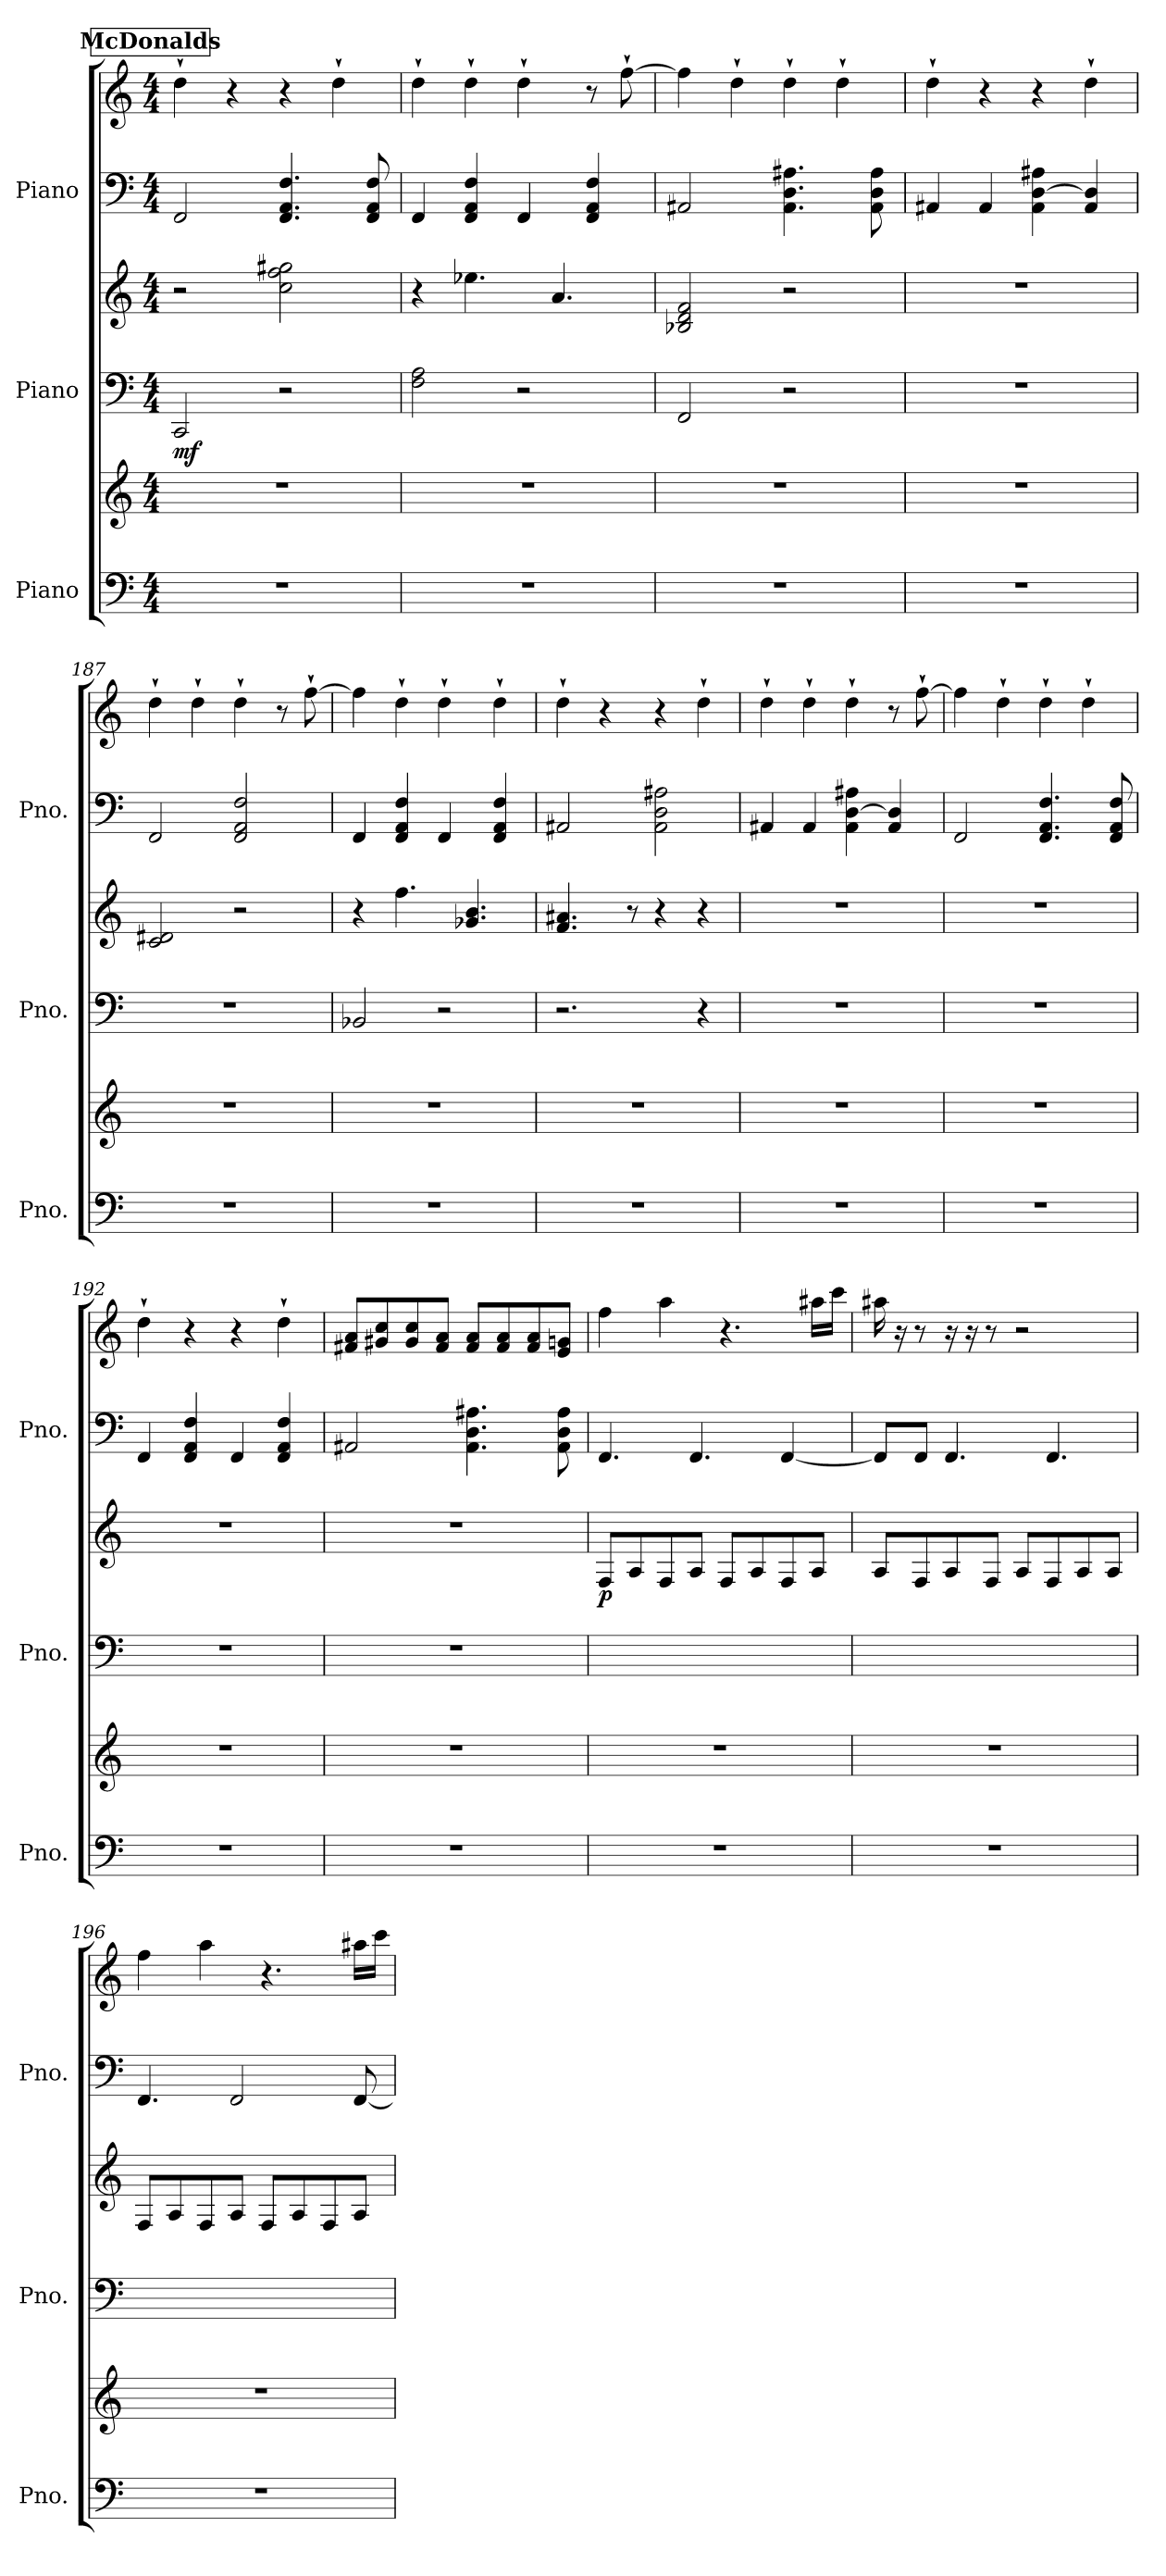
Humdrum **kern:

**kern	**kern	**kern	**kern	**dynam	**kern	**kern
*part3	*part3	*part2	*part2	*part2	*part1	*part1
*staff6	*staff5	*staff4	*staff3	*staff3/4	*staff2	*staff1
*I"Piano	*	*I"Piano	*	*	*I"Piano	*
*I'Pno.	*	*I'Pno.	*	*	*I'Pno.	*
!!LO:PB:g=z
*clefF4	*clefG2	*clefF4	*clefG2	*	*clefF4	*clefG2
*k[]	*k[]	*k[]	*k[]	*	*k[]	*k[]
*M4/4	*M4/4	*M4/4	*M4/4	*	*M4/4	*M4/4
!!LO:REH:place=s1:a:B:fs=14:t=McDonalds
=183	=183	=183	=183	=183	=183	=183
!	!	!	!	!LO:DY:b=2	!	!
1r	1r	2CC/	2r	mf	2FF/	4dd`\
.	.	.	.	.	.	4r
.	.	2r	2cc\ 2ff\ 2gg#X\	.	4.FF/ 4.AA/ 4.F/	4r
.	.	.	.	.	.	4dd`\
.	.	.	.	.	8FF/ 8AA/ 8F/	.
=184	=184	=184	=184	=184	=184	=184
1r	1r	2F\ 2A\	4r	.	4FF/	4dd`\
.	.	.	4.ee-X\	.	4FF/ 4AA/ 4F/	4dd`\
.	.	2r	.	.	4FF/	4dd`\
.	.	.	4.a/	.	.	.
.	.	.	.	.	4FF/ 4AA/ 4F/	8r
.	.	.	.	.	.	[8ff`\
=185	=185	=185	=185	=185	=185	=185
1r	1r	2FF/	2B-X/ 2d/ 2f/	.	2AA#X/	4ff\]
.	.	.	.	.	.	4dd`\
.	.	2r	2r	.	4.AA#\ 4.D\ 4.A#X\	4dd`\
.	.	.	.	.	.	4dd`\
.	.	.	.	.	8AA#\ 8D\ 8A#\	.
=186	=186	=186	=186	=186	=186	=186
1r	1r	1r	1r	.	4AA#X/	4dd`\
.	.	.	.	.	4AA#/	4r
.	.	.	.	.	4AA#\ [4D\ 4A#X\	4r
.	.	.	.	.	4AA#/ 4D/]	4dd`\
=187	=187	=187	=187	=187	=187	=187
1r	1r	1r	2c/ 2d#X/	.	2FF/	4dd`\
.	.	.	.	.	.	4dd`\
.	.	.	2r	.	2FF/ 2AA/ 2F/	4dd`\
.	.	.	.	.	.	8r
.	.	.	.	.	.	[8ff`\
=188	=188	=188	=188	=188	=188	=188
1r	1r	2BB-X/	4r	.	4FF/	4ff\]
.	.	.	4.ff\	.	4FF/ 4AA/ 4F/	4dd`\
.	.	2r	.	.	4FF/	4dd`\
.	.	.	4.g-X/ 4.b/	.	.	.
.	.	.	.	.	4FF/ 4AA/ 4F/	4dd`\
=189	=189	=189	=189	=189	=189	=189
1r	1r	2.r	4.f/ 4.a#X/	.	2AA#X/	4dd`\
.	.	.	.	.	.	4r
.	.	.	8r	.	.	.
.	.	.	4r	.	2AA#\ 2D\ 2A#X\	4r
.	.	4r	4r	.	.	4dd`\
!!LO:LB:g=z
=190	=190	=190	=190	=190	=190	=190
1r	1r	1r	1r	.	4AA#X/	4dd`\
.	.	.	.	.	4AA#/	4dd`\
.	.	.	.	.	4AA#\ [4D\ 4A#X\	4dd`\
.	.	.	.	.	4AA#/ 4D/]	8r
.	.	.	.	.	.	[8ff`\
=191	=191	=191	=191	=191	=191	=191
1r	1r	1r	1r	.	2FF/	4ff\]
.	.	.	.	.	.	4dd`\
.	.	.	.	.	4.FF/ 4.AA/ 4.F/	4dd`\
.	.	.	.	.	.	4dd`\
.	.	.	.	.	8FF/ 8AA/ 8F/	.
=192	=192	=192	=192	=192	=192	=192
1r	1r	1r	1r	.	4FF/	4dd`\
.	.	.	.	.	4FF/ 4AA/ 4F/	4r
.	.	.	.	.	4FF/	4r
.	.	.	.	.	4FF/ 4AA/ 4F/	4dd`\
=193	=193	=193	=193	=193	=193	=193
!!LO:REH:place=s1:a:B:fs=14:t=Fried Rice
*	*	*	*	*	*	*MM170
1r	1r	1r	1r	.	2AA#X/	8f#X/ 8a/L
.	.	.	.	.	.	8g#X/ 8cc/
.	.	.	.	.	.	8g#/ 8cc/
.	.	.	.	.	.	8f#/ 8a/J
.	.	.	.	.	4.AA#\ 4.D\ 4.A#X\	8f#/ 8a/L
.	.	.	.	.	.	8f#/ 8a/
.	.	.	.	.	.	8f#/ 8a/
.	.	.	.	.	8AA#\ 8D\ 8A#\	8e/ 8gn/J
=194	=194	=194	=194	=194	=194	=194
!	!	!	!	!LO:DY:b	!	!
1r	1r	4ryy	8F/L	p	4.FF/	4ff\
.	.	.	8A/	.	.	.
.	.	4f\yy` 4a\yy`	8F/	.	.	4aa\
.	.	.	8A/J	.	4.FF/	.
.	.	4g\yy` 4b-X\yy`	8F/L	.	.	4.r
.	.	.	8A/	.	.	.
.	.	4ryy	8F/	.	[4FF/	.
.	.	.	8A/J	.	.	16aa#X\LL
.	.	.	.	.	.	16ccc\JJ
!!LO:PB:g=z
=195	=195	=195	=195	=195	=195	=195
1r	1r	4ryy	8A/L	.	8FF/L]	16aa#X\
.	.	.	.	.	.	16r
.	.	.	8F/	.	8FF/J	8r
.	.	4f\yy` 4a\yy`	8A/	.	4.FF/	16r
.	.	.	.	.	.	16r
.	.	.	8F/J	.	.	8r
.	.	4g\yy` 4b-X\yy`	8A/L	.	.	2r
.	.	.	8F/	.	4.FF/	.
.	.	4f\yy` 4a\yy`	8A/	.	.	.
.	.	.	8A/J	.	.	.
=196	=196	=196	=196	=196	=196	=196
1r	1r	4ryy	8F/L	.	4.FF/	4ff\
.	.	.	8A/	.	.	.
.	.	4f\yy` 4a\yy`	8F/	.	.	4aa\
.	.	.	8A/J	.	2FF/	.
.	.	4g\yy` 4b-X\yy`	8F/L	.	.	4.r
.	.	.	8A/	.	.	.
.	.	4ryy	8F/	.	.	.
.	.	.	8A/J	.	[8FF/	16aa#X\LL
.	.	.	.	.	.	16ccc\JJ
=	=	=	=	=	=	=
*-	*-	*-	*-	*-	*-	*-
